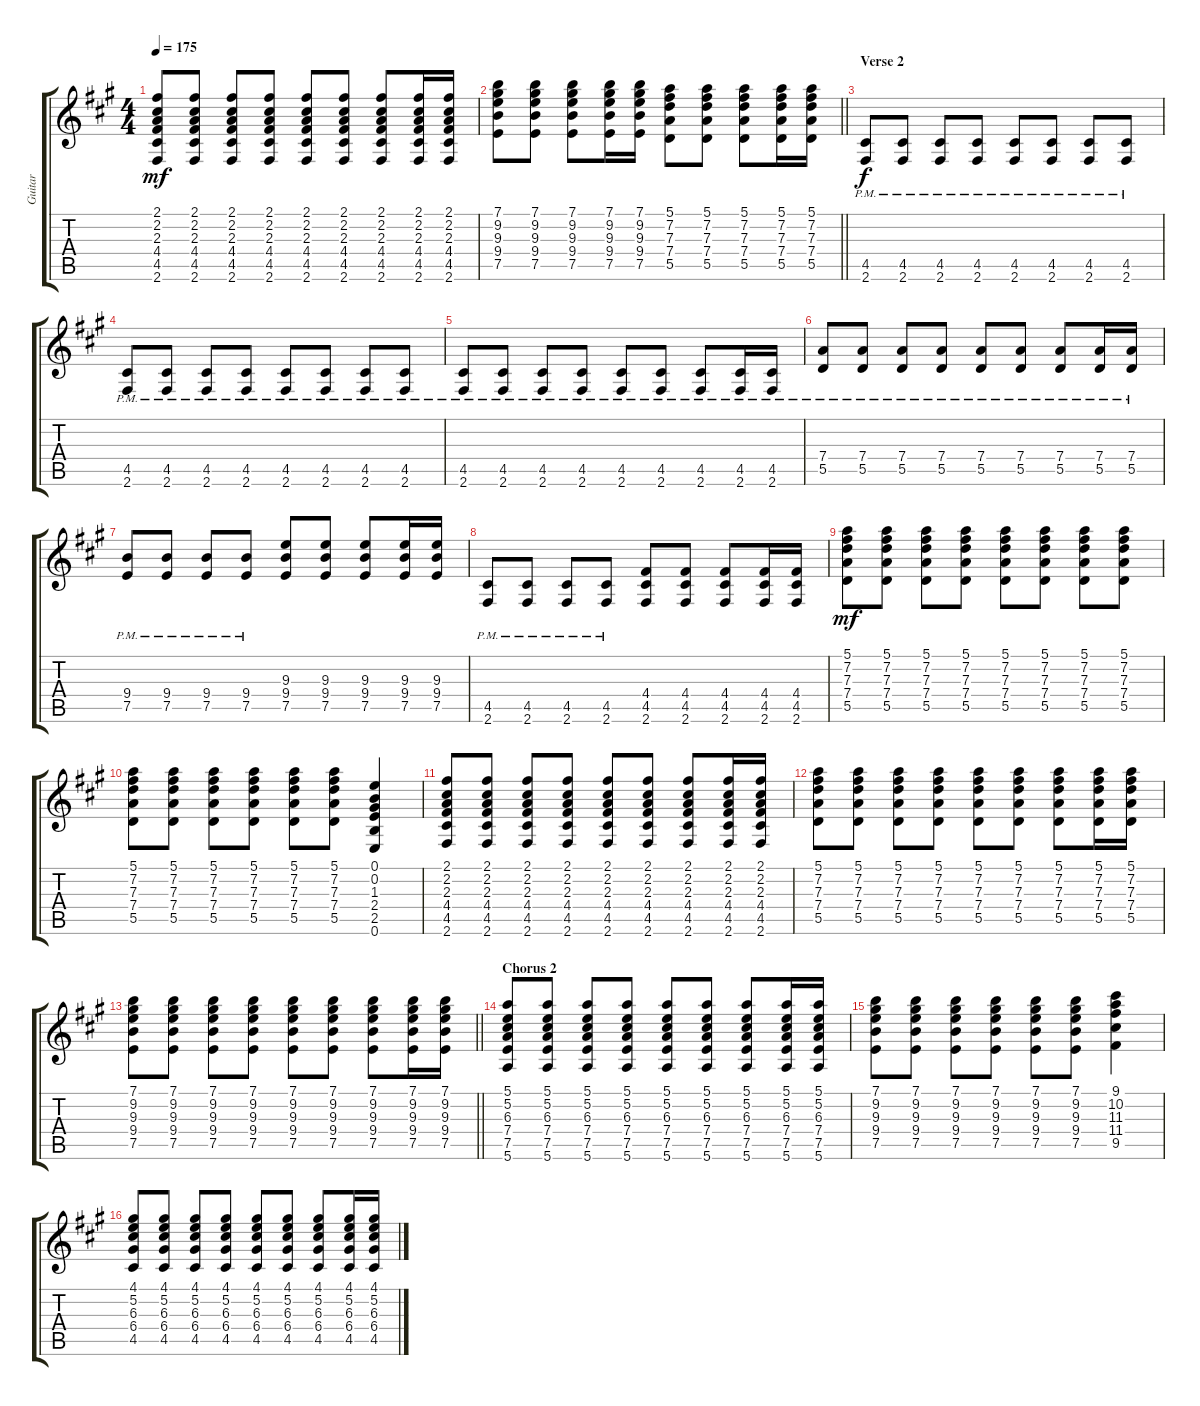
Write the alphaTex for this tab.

\track ("Guitar" "Guitar") {instrument distortionguitar}
\staff {score tabs}
\tuning (E4 B3 G3 D3 A2 E2) {hide}
\ts (4 4)
\tempo 175
\clef g2
\ks f#minor
(2.1 2.2 2.3 4.4 4.5 2.6).8{dy mf} (2.1 2.2 2.3 4.4 4.5 2.6).8 (2.1 2.2 2.3 4.4 4.5 2.6).8 (2.1 2.2 2.3 4.4 4.5 2.6).8 (2.1 2.2 2.3 4.4 4.5 2.6).8 (2.1 2.2 2.3 4.4 4.5 2.6).8 (2.1 2.2 2.3 4.4 4.5 2.6).8 (2.1 2.2 2.3 4.4 4.5 2.6).16 (2.1 2.2 2.3 4.4 4.5 2.6).16 |
\barLineRight lightlight
(7.1 9.2 9.3 9.4 7.5).8 (7.1 9.2 9.3 9.4 7.5).8 (7.1 9.2 9.3 9.4 7.5).8 (7.1 9.2 9.3 9.4 7.5).16 (7.1 9.2 9.3 9.4 7.5).16 (5.1 7.2 7.3 7.4 5.5).8 (5.1 7.2 7.3 7.4 5.5).8 (5.1 7.2 7.3 7.4 5.5).8 (5.1 7.2 7.3 7.4 5.5).16 (5.1 7.2 7.3 7.4 5.5).16 |
\section ("" "Verse 2")
(4.5{pm} 2.6{pm}).8{dy f} (4.5{pm} 2.6{pm}).8 (4.5{pm} 2.6{pm}).8 (4.5{pm} 2.6{pm}).8 (4.5{pm} 2.6{pm}).8 (4.5{pm} 2.6{pm}).8 (4.5{pm} 2.6{pm}).8 (4.5{pm} 2.6{pm}).8 |
(4.5{pm} 2.6{pm}).8 (4.5{pm} 2.6{pm}).8 (4.5{pm} 2.6{pm}).8 (4.5{pm} 2.6{pm}).8 (4.5{pm} 2.6{pm}).8 (4.5{pm} 2.6{pm}).8 (4.5{pm} 2.6{pm}).8 (4.5{pm} 2.6{pm}).8 |
(4.5{pm} 2.6{pm}).8 (4.5{pm} 2.6{pm}).8 (4.5{pm} 2.6{pm}).8 (4.5{pm} 2.6{pm}).8 (4.5{pm} 2.6{pm}).8 (4.5{pm} 2.6{pm}).8 (4.5{pm} 2.6{pm}).8 (4.5{pm} 2.6{pm}).16 (4.5{pm} 2.6{pm}).16 |
(7.4{pm} 5.5{pm}).8 (7.4{pm} 5.5{pm}).8 (7.4{pm} 5.5{pm}).8 (7.4{pm} 5.5{pm}).8 (7.4{pm} 5.5{pm}).8 (7.4{pm} 5.5{pm}).8 (7.4{pm} 5.5{pm}).8 (7.4{pm} 5.5{pm}).16 (7.4{pm} 5.5{pm}).16 |
(9.4{pm} 7.5{pm}).8 (9.4{pm} 7.5{pm}).8 (9.4{pm} 7.5{pm}).8 (9.4{pm} 7.5{pm}).8 (9.3 9.4 7.5).8 (9.3 9.4 7.5).8 (9.3 9.4 7.5).8 (9.3 9.4 7.5).16 (9.3 9.4 7.5).16 |
(4.5{pm} 2.6{pm}).8 (4.5{pm} 2.6{pm}).8 (4.5{pm} 2.6{pm}).8 (4.5{pm} 2.6{pm}).8 (4.4 4.5 2.6).8 (4.4 4.5 2.6).8 (4.4 4.5 2.6).8 (4.4 4.5 2.6).16 (4.4 4.5 2.6).16 |
(5.1 7.2 7.3 7.4 5.5).8{dy mf} (5.1 7.2 7.3 7.4 5.5).8 (5.1 7.2 7.3 7.4 5.5).8 (5.1 7.2 7.3 7.4 5.5).8 (5.1 7.2 7.3 7.4 5.5).8 (5.1 7.2 7.3 7.4 5.5).8 (5.1 7.2 7.3 7.4 5.5).8 (5.1 7.2 7.3 7.4 5.5).8 |
(5.1 7.2 7.3 7.4 5.5).8 (5.1 7.2 7.3 7.4 5.5).8 (5.1 7.2 7.3 7.4 5.5).8 (5.1 7.2 7.3 7.4 5.5).8 (5.1 7.2 7.3 7.4 5.5).8 (5.1 7.2 7.3 7.4 5.5).8 (0.1 0.2 1.3 2.4 2.5 0.6).4 |
(2.1 2.2 2.3 4.4 4.5 2.6).8 (2.1 2.2 2.3 4.4 4.5 2.6).8 (2.1 2.2 2.3 4.4 4.5 2.6).8 (2.1 2.2 2.3 4.4 4.5 2.6).8 (2.1 2.2 2.3 4.4 4.5 2.6).8 (2.1 2.2 2.3 4.4 4.5 2.6).8 (2.1 2.2 2.3 4.4 4.5 2.6).8 (2.1 2.2 2.3 4.4 4.5 2.6).16 (2.1 2.2 2.3 4.4 4.5 2.6).16 |
(5.1 7.2 7.3 7.4 5.5).8 (5.1 7.2 7.3 7.4 5.5).8 (5.1 7.2 7.3 7.4 5.5).8 (5.1 7.2 7.3 7.4 5.5).8 (5.1 7.2 7.3 7.4 5.5).8 (5.1 7.2 7.3 7.4 5.5).8 (5.1 7.2 7.3 7.4 5.5).8 (5.1 7.2 7.3 7.4 5.5).16 (5.1 7.2 7.3 7.4 5.5).16 |
\barLineRight lightlight
(7.1 9.2 9.3 9.4 7.5).8 (7.1 9.2 9.3 9.4 7.5).8 (7.1 9.2 9.3 9.4 7.5).8 (7.1 9.2 9.3 9.4 7.5).8 (7.1 9.2 9.3 9.4 7.5).8 (7.1 9.2 9.3 9.4 7.5).8 (7.1 9.2 9.3 9.4 7.5).8 (7.1 9.2 9.3 9.4 7.5).16 (7.1 9.2 9.3 9.4 7.5).16 |
\section ("" "Chorus 2")
(5.1 5.2 6.3 7.4 7.5 5.6).8 (5.1 5.2 6.3 7.4 7.5 5.6).8 (5.1 5.2 6.3 7.4 7.5 5.6).8 (5.1 5.2 6.3 7.4 7.5 5.6).8 (5.1 5.2 6.3 7.4 7.5 5.6).8 (5.1 5.2 6.3 7.4 7.5 5.6).8 (5.1 5.2 6.3 7.4 7.5 5.6).8 (5.1 5.2 6.3 7.4 7.5 5.6).16 (5.1 5.2 6.3 7.4 7.5 5.6).16 |
(7.1 9.2 9.3 9.4 7.5).8 (7.1 9.2 9.3 9.4 7.5).8 (7.1 9.2 9.3 9.4 7.5).8 (7.1 9.2 9.3 9.4 7.5).8 (7.1 9.2 9.3 9.4 7.5).8 (7.1 9.2 9.3 9.4 7.5).8 (9.1 10.2 11.3 11.4 9.5).4 |
(4.1 5.2 6.3 6.4 4.5).8 (4.1 5.2 6.3 6.4 4.5).8 (4.1 5.2 6.3 6.4 4.5).8 (4.1 5.2 6.3 6.4 4.5).8 (4.1 5.2 6.3 6.4 4.5).8 (4.1 5.2 6.3 6.4 4.5).8 (4.1 5.2 6.3 6.4 4.5).8 (4.1 5.2 6.3 6.4 4.5).16 (4.1 5.2 6.3 6.4 4.5).16
